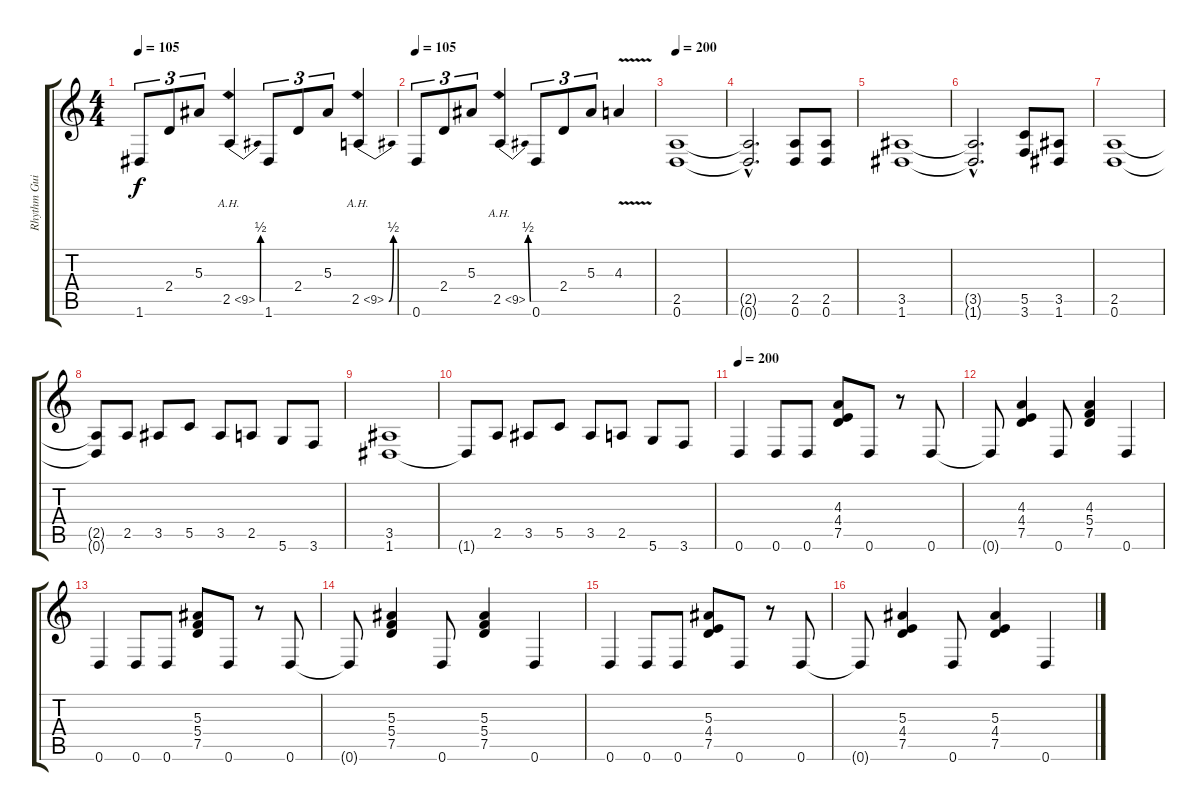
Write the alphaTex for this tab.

\track ("Rhythm Guitar" "Rhythm Gui") {instrument distortionguitar}
\staff {score tabs}
\tuning (D4 A3 F3 C3 G2 D2) {hide}
\ts (4 4)
\tempo 105
\clef g2
\ks c
1.6.8{tu (3 2) dy f} 2.4.8{tu (3 2)} 5.3.8{tu (3 2)} 2.5{be (bend 0 0 60 2) ah 7}.4 1.6.8{tu (3 2)} 2.4.8{tu (3 2)} 5.3.8{tu (3 2)} 2.5{be (bend 0 0 60 2) ah 7}.4 |
\tempo 105
0.6.8{tu (3 2)} 2.4.8{tu (3 2)} 5.3.8{tu (3 2)} 2.5{be (bend 0 0 60 2) ah 7}.4 0.6.8{tu (3 2)} 2.4.8{tu (3 2)} 5.3.8{tu (3 2)} 4.3{v}.4 |
\tempo 200
(2.5 0.6).1 |
(2.5{hac t} 0.6{hac t}).2{d} (2.5 0.6).8 (2.5 0.6).8 |
(3.5 1.6).1 |
(3.5{hac t} 1.6{hac t}).2{d} (5.5 3.6).8 (3.5 1.6).8 |
(2.5 0.6).1 |
(2.5{t} 0.6{t}).8 2.5.8 3.5.8 5.5.8 3.5.8 2.5.8 5.6.8 3.6.8 |
(3.5 1.6).1 |
1.6{t}.8 2.5.8 3.5.8 5.5.8 3.5.8 2.5.8 5.6.8 3.6.8 |
\tempo 200
0.6.4 0.6.8 0.6.8 (4.3 4.4 7.5).8 0.6.8 r.8 0.6.8 |
0.6{t}.8 (4.3 4.4 7.5).4 0.6.8 (4.3 5.4 7.5).4 0.6.4 |
0.6.4 0.6.8 0.6.8 (5.3 5.4 7.5).8 0.6.8 r.8 0.6.8 |
0.6{t}.8 (5.3 5.4 7.5).4 0.6.8 (5.3 5.4 7.5).4 0.6.4 |
0.6.4 0.6.8 0.6.8 (5.3 4.4 7.5).8 0.6.8 r.8 0.6.8 |
0.6{t}.8 (5.3 4.4 7.5).4 0.6.8 (5.3 4.4 7.5).4 0.6.4
